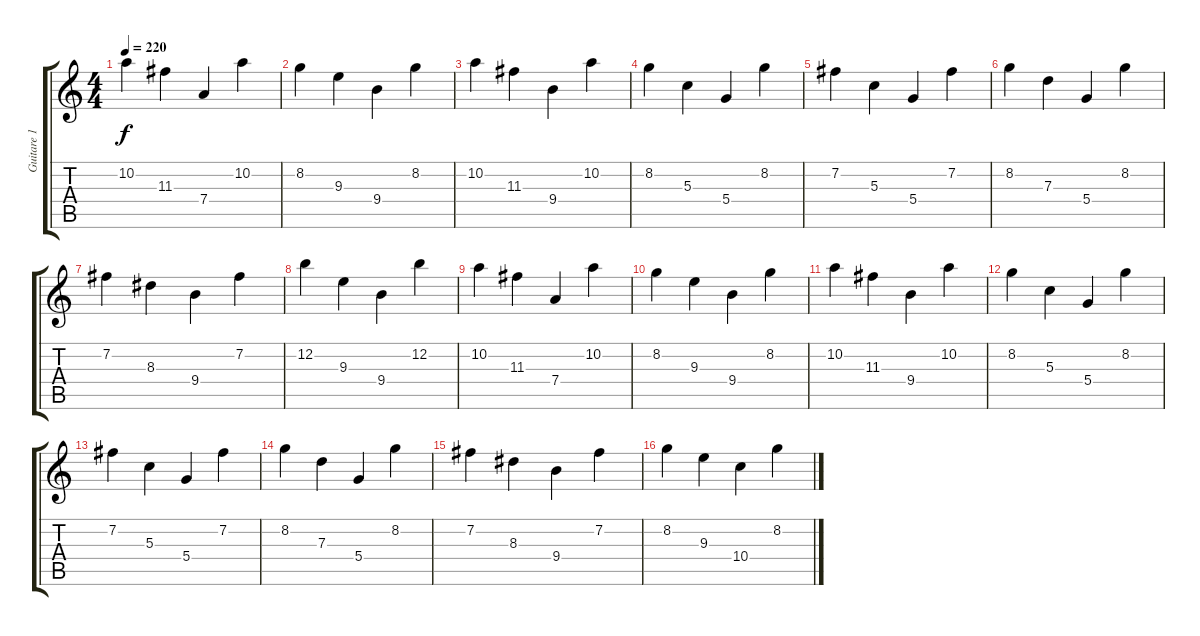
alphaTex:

\track ("Guitare 1" "Guitare 1") {instrument distortionguitar}
\staff {score tabs}
\tuning (E4 B3 G3 D3 A2 E2) {hide}
\ts (4 4)
\tempo 220
\clef g2
\ks c
10.2.4{dy f} 11.3.4 7.4.4 10.2.4 |
8.2.4 9.3.4 9.4.4 8.2.4 |
10.2.4 11.3.4 9.4.4 10.2.4 |
8.2.4 5.3.4 5.4.4 8.2.4 |
7.2.4 5.3.4 5.4.4 7.2.4 |
8.2.4 7.3.4 5.4.4 8.2.4 |
7.2.4 8.3.4 9.4.4 7.2.4 |
12.2.4 9.3.4 9.4.4 12.2.4 |
10.2.4 11.3.4 7.4.4 10.2.4 |
8.2.4 9.3.4 9.4.4 8.2.4 |
10.2.4 11.3.4 9.4.4 10.2.4 |
8.2.4 5.3.4 5.4.4 8.2.4 |
7.2.4 5.3.4 5.4.4 7.2.4 |
8.2.4 7.3.4 5.4.4 8.2.4 |
7.2.4 8.3.4 9.4.4 7.2.4 |
8.2.4 9.3.4 10.4.4 8.2.4
